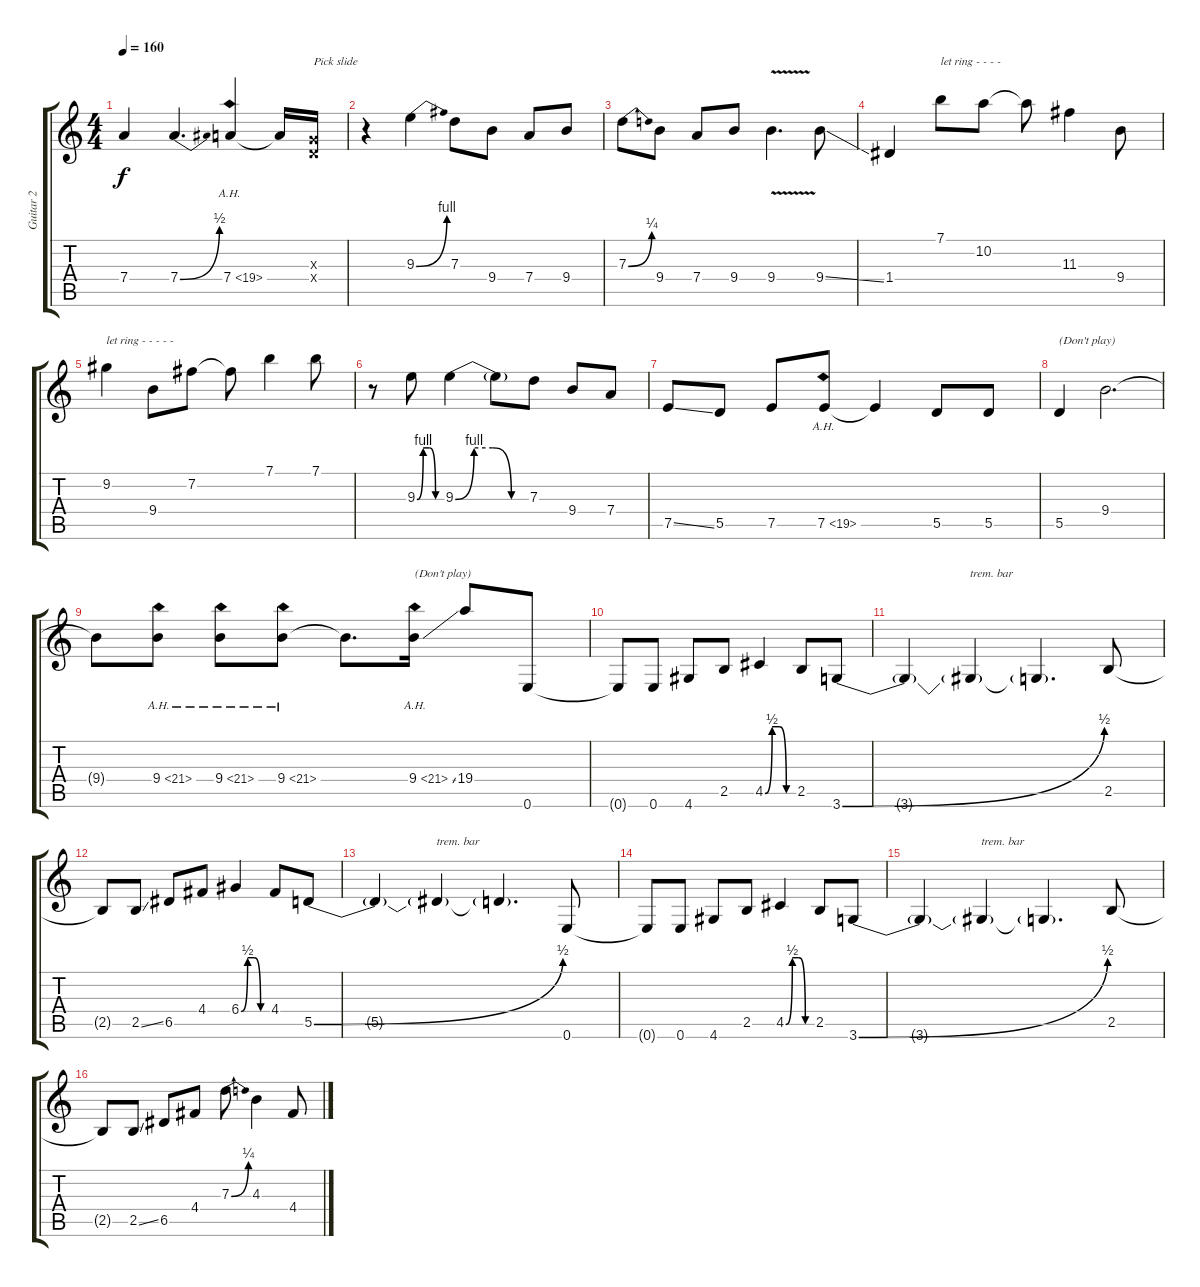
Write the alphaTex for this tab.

\track ("Guitar 2" "Guitar 2") {instrument distortionguitar}
\staff {score tabs}
\tuning (E4 B3 G3 D3 A2 E2) {hide}
\ts (4 4)
\tempo 160
\clef g2
\ks c
7.4{t}.4{dy f} 7.4{be (bend 0 0 60 2)}.4{d} 7.4{ah 12}.4 7.4{t}.16 (0.3{x} 0.4{x}).16{txt "Pick slide"} |
r.4 9.3{be (bend 0 0 60 4)}.4 7.3.8 9.4.8 7.4.8 9.4.8 |
7.3{be (bend 0 0 60 1)}.8 9.4.8 7.4.8 9.4.8 9.4{v}.4{d} 9.4{ss}.8 |
1.4.4 7.1.8{txt "let ring - - - - "} 10.2.8 10.2{t}.8 11.3.4 9.4.8 |
9.2.4{txt "let ring - - - - -"} 9.4.8 7.2.8 7.2{t}.8 7.1.4 7.1.8 |
r.8 9.3{be (custom 0 0 15 4 30 4 45 0 60 0)}.8 9.3{be (custom 0 0 15 4 30 4 45 0 60 0)}.4 9.3{t}.8 7.3.8 9.4.8 7.4.8 |
7.5{ss}.8 5.5.8 7.5.8 7.5{ah 12}.8 7.5{t}.4 5.5.8 5.5.8 |
5.5.4{txt "(Don't play)"} 9.4.2{d} |
9.4{t}.8 9.4{ah 12}.8 9.4{ah 12}.8 9.4{ah 12}.8 9.4{t}.8{d} 9.4{ah 12 ss}.16{txt "(Don't play)"} 19.4.8 0.6.8 |
0.6{t}.8 0.6.8 4.6.8 2.5.8 4.5{be (custom 0 0 15 2 30 2 45 0 60 0)}.4 2.5.8 3.6{be (bend 0 0 60 2)}.8 |
3.6{t}.4 3.6{t}.4{txt "trem. bar"} 3.6{t}.4{d} 2.5.8 |
2.5{t}.8 2.5{ss}.8 6.5.8 4.4.8 6.4{be (custom 0 0 15 2 30 2 45 0 60 0)}.4 4.4.8 5.5{be (bend 0 0 60 2)}.8 |
5.5{t}.4 5.5{t}.4{txt "trem. bar"} 5.5{t}.4{d} 0.6.8 |
0.6{t}.8 0.6.8 4.6.8 2.5.8 4.5{be (custom 0 0 15 2 30 2 45 0 60 0)}.4 2.5.8 3.6{be (bend 0 0 60 2)}.8 |
3.6{t}.4 3.6{t}.4{txt "trem. bar"} 3.6{t}.4{d} 2.5.8 |
2.5{t}.8 2.5{ss}.8 6.5.8 4.4.8 7.3{be (bend 0 0 60 1)}.8 4.3.4 4.4.8
